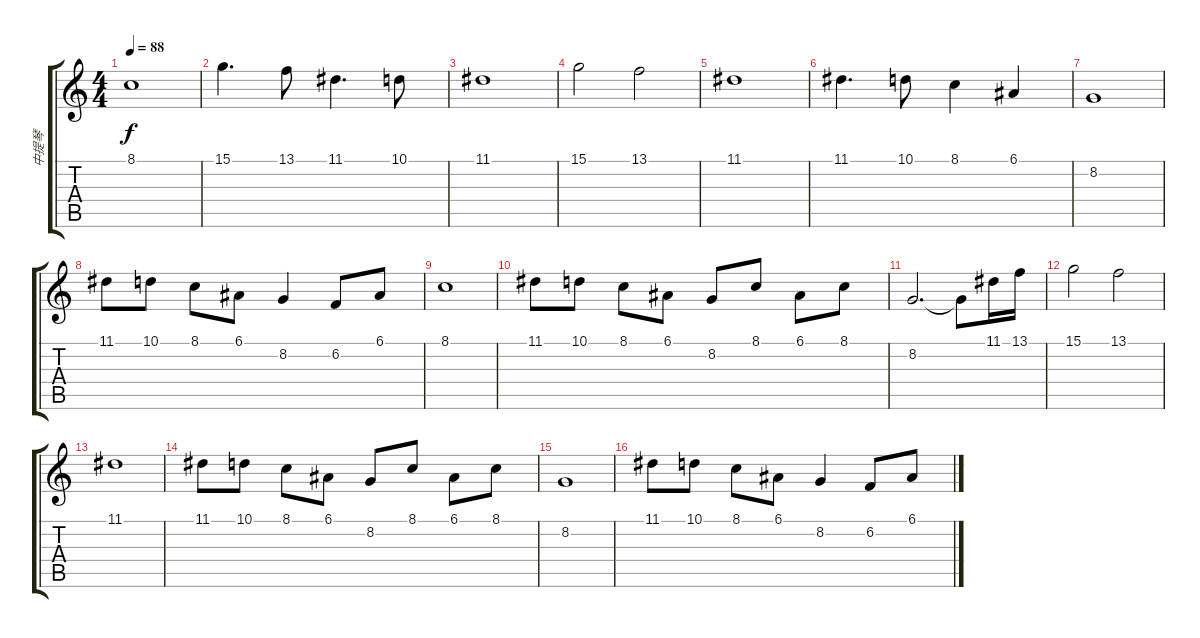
\track ("中提琴" "中提琴") {instrument viola}
\staff {score tabs}
\tuning (E4 B3 G3 D3 A2 E2) {hide}
\ts (4 4)
\tempo 88
\clef g2
\ks c
8.1.1{dy f} |
15.1.4{d} 13.1.8 11.1.4{d} 10.1.8 |
11.1.1 |
15.1.2 13.1.2 |
11.1.1 |
11.1.4{d} 10.1.8 8.1.4 6.1.4 |
8.2.1 |
11.1.8 10.1.8 8.1.8 6.1.8 8.2.4 6.2.8 6.1.8 |
8.1.1 |
11.1.8 10.1.8 8.1.8 6.1.8 8.2.8 8.1.8 6.1.8 8.1.8 |
8.2.2{d} 8.2{t}.8 11.1.16 13.1.16 |
15.1.2 13.1.2 |
11.1.1 |
11.1.8 10.1.8 8.1.8 6.1.8 8.2.8 8.1.8 6.1.8 8.1.8 |
8.2.1 |
11.1.8 10.1.8 8.1.8 6.1.8 8.2.4 6.2.8 6.1.8
